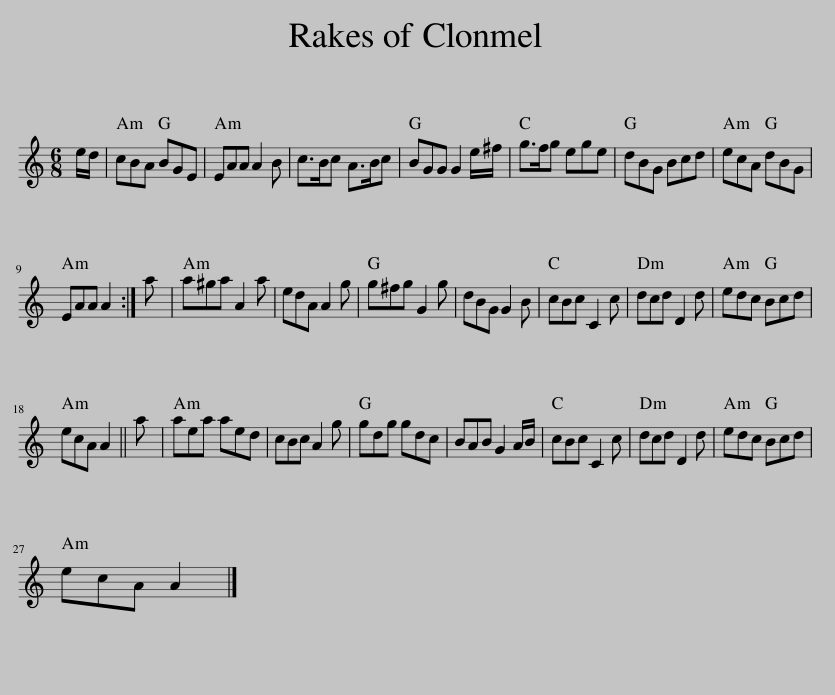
X:1
L:1/8
M:6/8
I:linebreak $
K:C
V:1 treble
V:1
 e/d/ | cBA BGE | EAA A2 B | c>Bc A>Bc | BGG G2 e/^f/ | %5
 g>fg ege | dBG Bcd | ecA dBG |$ EAA A2 :| a | %10
 a^ga A2 a | edA A2 g | g^fg G2 g | dBG G2 B | cBc C2 c | %15
 dcd D2 d | edc Bcd |$ ecA A2 || a | aea aed | %20
 cBc A2 g | gdg gdc | BAB G2 A/B/ | cBc C2 c | dcd D2 d | %25
 edc Bcd |$ ecA A2 |] %27
